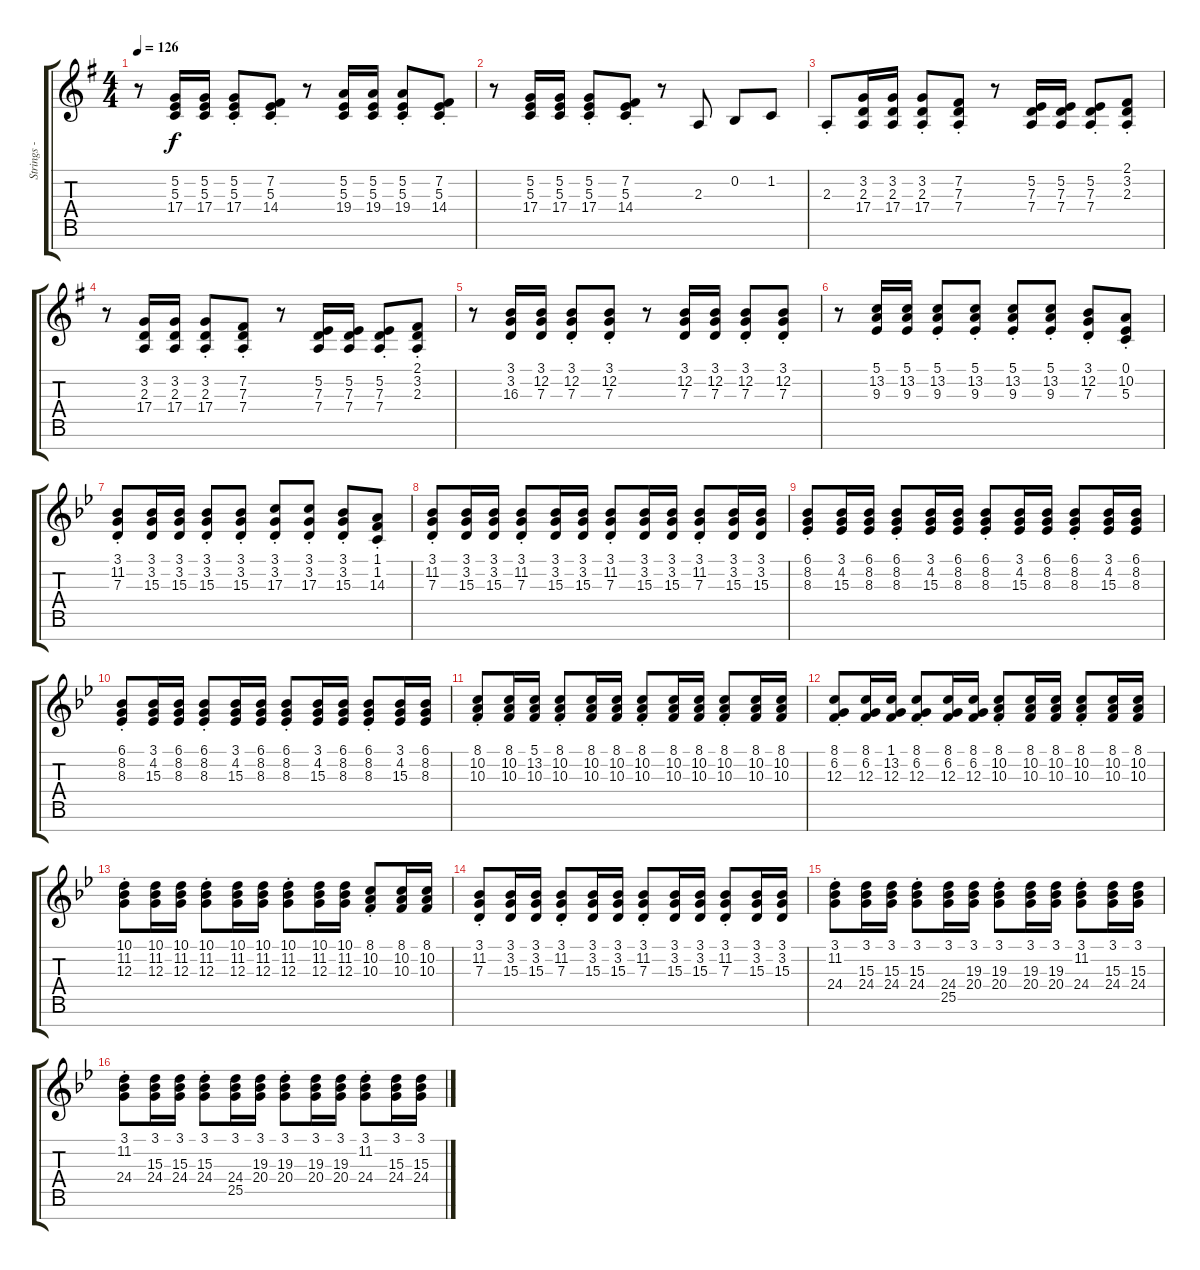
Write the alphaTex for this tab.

\track ("Strings - Tuomas" "Strings - ") {instrument stringensemble1}
\staff {score tabs}
\tuning (E4 B3 G3 D3 A2 E2 B1) {hide}
\ts (4 4)
\tempo 126
\clef g2
\ks eminor
r.8{dy f} (5.2 5.3 17.4).16 (5.2 5.3 17.4).16 (5.2{st} 5.3 17.4{st}).8 (7.2{st} 5.3 14.4{st}).8 r.8 (5.2 5.3 19.4).16 (5.2 5.3 19.4).16 (5.2{st} 5.3 19.4{st}).8 (7.2{st} 5.3 14.4{st}).8 |
r.8 (5.2 5.3 17.4).16 (5.2 5.3 17.4).16 (5.2{st} 5.3 17.4{st}).8 (7.2{st} 5.3 14.4{st}).8 r.8 2.3.8 0.2.8 1.2.8 |
2.3{st}.8 (3.2 2.3 17.4).16 (3.2 2.3 17.4).16 (3.2{st} 2.3{st} 17.4{st}).8 (7.2{st} 7.3{st} 7.4{st}).8 r.8 (5.2 7.3 7.4).16 (5.2 7.3 7.4).16 (5.2{st} 7.3{st} 7.4{st}).8 (2.1{st} 3.2{st} 2.3{st}).8 |
r.8 (3.2 2.3 17.4).16 (3.2 2.3 17.4).16 (3.2{st} 2.3{st} 17.4{st}).8 (7.2{st} 7.3{st} 7.4{st}).8 r.8 (5.2 7.3 7.4).16 (5.2 7.3 7.4).16 (5.2{st} 7.3{st} 7.4{st}).8 (2.1{st} 3.2{st} 2.3{st}).8 |
r.8 (3.1 3.2 16.3).16 (3.1 12.2 7.3).16 (3.1{st} 12.2{st} 7.3{st}).8 (3.1{st} 12.2{st} 7.3{st}).8 r.8 (3.1 12.2 7.3).16 (3.1 12.2 7.3).16 (3.1{st} 12.2{st} 7.3{st}).8 (3.1{st} 12.2{st} 7.3{st}).8 |
r.8 (5.1 13.2 9.3).16 (5.1 13.2 9.3).16 (5.1{st} 13.2{st} 9.3{st}).8 (5.1{st} 13.2{st} 9.3{st}).8 (5.1{st} 13.2{st} 9.3{st}).8 (5.1{st} 13.2{st} 9.3{st}).8 (3.1{st} 12.2{st} 7.3{st}).8 (0.1{st} 10.2{st} 5.3{st}).8 |
\ks gminor
(3.1{st} 11.2{st} 7.3{st}).8 (3.1 3.2 15.3).16 (3.1 3.2 15.3).16 (3.1{st} 3.2{st} 15.3{st}).8 (3.1{st} 3.2{st} 15.3{st}).8 (3.1{st} 3.2{st} 17.3{st}).8 (3.1{st} 3.2{st} 17.3{st}).8 (3.1{st} 3.2{st} 15.3{st}).8 (1.1{st} 1.2{st} 14.3{st}).8 |
(3.1{st} 11.2{st} 7.3{st}).8 (3.1 3.2 15.3).16 (3.1 3.2 15.3).16 (3.1{st} 11.2{st} 7.3{st}).8 (3.1 3.2 15.3).16 (3.1 3.2 15.3).16 (3.1{st} 11.2{st} 7.3{st}).8 (3.1 3.2 15.3).16 (3.1 3.2 15.3).16 (3.1{st} 11.2{st} 7.3{st}).8 (3.1 3.2 15.3).16 (3.1 3.2 15.3).16 |
(6.1{st} 8.2{st} 8.3{st}).8 (3.1 4.2 15.3).16 (6.1 8.2 8.3).16 (6.1{st} 8.2{st} 8.3{st}).8 (3.1 4.2 15.3).16 (6.1 8.2 8.3).16 (6.1{st} 8.2{st} 8.3{st}).8 (3.1 4.2 15.3).16 (6.1 8.2 8.3).16 (6.1{st} 8.2{st} 8.3{st}).8 (3.1 4.2 15.3).16 (6.1 8.2 8.3).16 |
(6.1{st} 8.2{st} 8.3{st}).8 (3.1 4.2 15.3).16 (6.1 8.2 8.3).16 (6.1{st} 8.2{st} 8.3{st}).8 (3.1 4.2 15.3).16 (6.1 8.2 8.3).16 (6.1{st} 8.2{st} 8.3{st}).8 (3.1 4.2 15.3).16 (6.1 8.2 8.3).16 (6.1{st} 8.2{st} 8.3{st}).8 (3.1 4.2 15.3).16 (6.1 8.2 8.3).16 |
(8.1{st} 10.2{st} 10.3{st}).8 (8.1 10.2 10.3).16 (5.1 13.2 10.3).16 (8.1{st} 10.2{st} 10.3{st}).8 (8.1 10.2 10.3).16 (8.1 10.2 10.3).16 (8.1{st} 10.2{st} 10.3{st}).8 (8.1 10.2 10.3).16 (8.1 10.2 10.3).16 (8.1{st} 10.2{st} 10.3{st}).8 (8.1 10.2 10.3).16 (8.1 10.2 10.3).16 |
(8.1{st} 6.2{st} 12.3{st}).8 (8.1 6.2 12.3).16 (1.1 13.2 12.3).16 (8.1{st} 6.2{st} 12.3{st}).8 (8.1 6.2 12.3).16 (8.1 6.2 12.3).16 (8.1{st} 10.2{st} 10.3{st}).8 (8.1 10.2 10.3).16 (8.1 10.2 10.3).16 (8.1{st} 10.2{st} 10.3{st}).8 (8.1 10.2 10.3).16 (8.1 10.2 10.3).16 |
(10.1{st} 11.2{st} 12.3{st}).8 (10.1 11.2 12.3).16 (10.1 11.2 12.3).16 (10.1{st} 11.2{st} 12.3{st}).8 (10.1 11.2 12.3).16 (10.1 11.2 12.3).16 (10.1{st} 11.2{st} 12.3{st}).8 (10.1 11.2 12.3).16 (10.1 11.2 12.3).16 (8.1{st} 10.2{st} 10.3{st}).8 (8.1 10.2 10.3).16 (8.1 10.2 10.3).16 |
(3.1{st} 11.2{st} 7.3{st}).8 (3.1 3.2 15.3).16 (3.1 3.2 15.3).16 (3.1{st} 11.2{st} 7.3{st}).8 (3.1 3.2 15.3).16 (3.1 3.2 15.3).16 (3.1{st} 11.2{st} 7.3{st}).8 (3.1 3.2 15.3).16 (3.1 3.2 15.3).16 (3.1{st} 11.2{st} 7.3{st}).8 (3.1 3.2 15.3).16 (3.1 3.2 15.3).16 |
(3.1{st} 11.2{st} 24.4{st}).8 (3.1 15.3 24.4).16 (3.1 15.3 24.4).16 (3.1{st} 15.3{st} 24.4{st}).8 (3.1 24.4 25.5).16 (3.1 19.3 20.4).16 (3.1{st} 19.3{st} 20.4{st}).8 (3.1 19.3 20.4).16 (3.1 19.3 20.4).16 (3.1{st} 11.2{st} 24.4{st}).8 (3.1 15.3 24.4).16 (3.1 15.3 24.4).16 |
(3.1{st} 11.2{st} 24.4{st}).8 (3.1 15.3 24.4).16 (3.1 15.3 24.4).16 (3.1{st} 15.3{st} 24.4{st}).8 (3.1 24.4 25.5).16 (3.1 19.3 20.4).16 (3.1{st} 19.3{st} 20.4{st}).8 (3.1 19.3 20.4).16 (3.1 19.3 20.4).16 (3.1{st} 11.2{st} 24.4{st}).8 (3.1 15.3 24.4).16 (3.1 15.3 24.4).16
